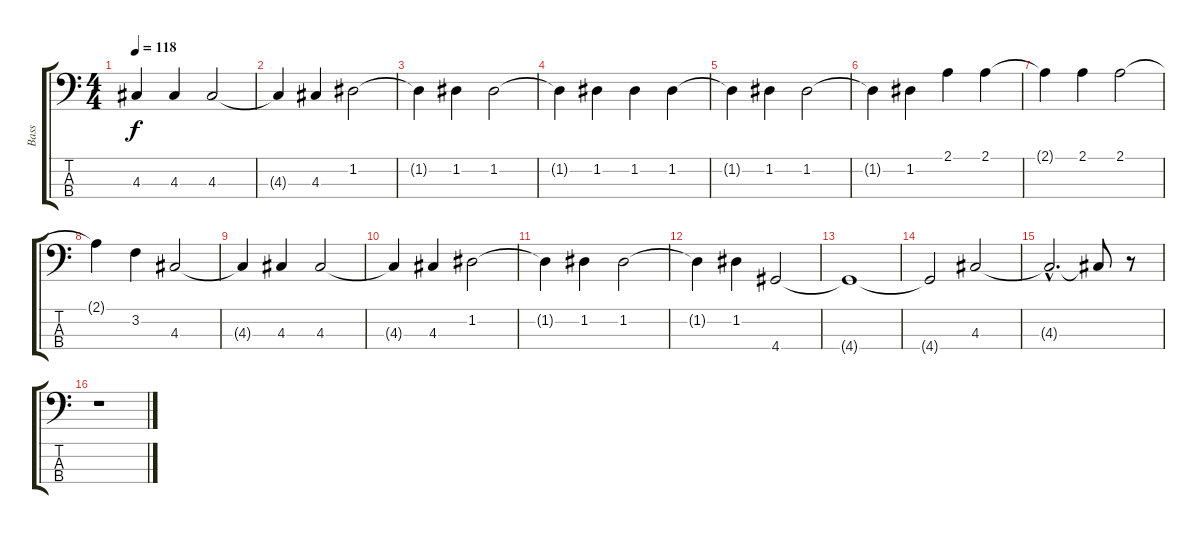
\track ("Bass" "Bass") {instrument electricbassfinger}
\staff {score tabs}
\tuning (G2 D2 A1 E1) {hide}
\ts (4 4)
\tempo 118
\clef f4
\ks c
4.3{t}.4{dy f} 4.3.4 4.3.2 |
4.3{t}.4 4.3.4 1.2.2 |
1.2{t}.4 1.2.4 1.2.2 |
1.2{t}.4 1.2.4 1.2.4 1.2.4 |
1.2{t}.4 1.2.4 1.2.2 |
1.2{t}.4 1.2.4 2.1.4 2.1.4 |
2.1{t}.4 2.1.4 2.1.2 |
2.1{t}.4 3.2.4 4.3.2 |
4.3{t}.4 4.3.4 4.3.2 |
4.3{t}.4 4.3.4 1.2.2 |
1.2{t}.4 1.2.4 1.2.2 |
1.2{t}.4 1.2.4 4.4.2 |
4.4{t}.1 |
4.4{t}.2 4.3.2 |
4.3{hac t}.2{d} 4.3{t}.8 r.8 |
r.1
